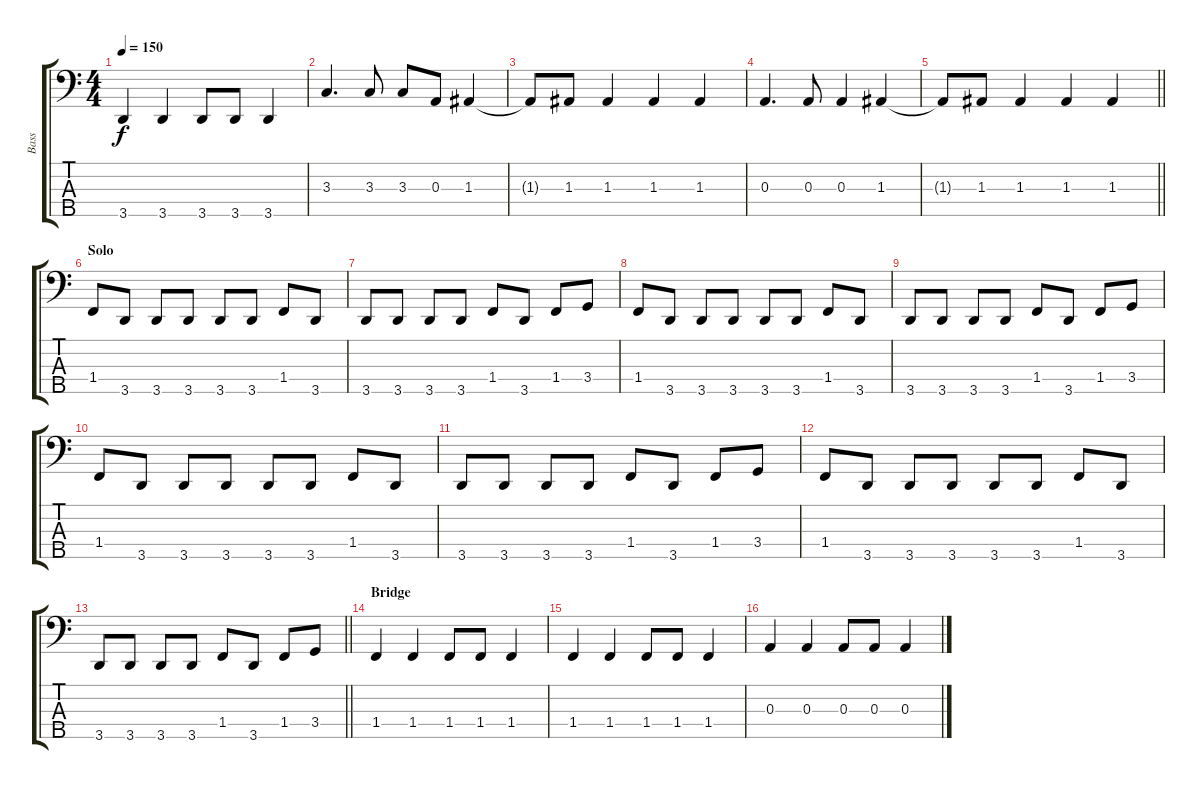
\track ("Bass" "Bass") {instrument electricbassfinger}
\staff {score tabs}
\tuning (G2 D2 A1 E1 B0) {hide}
\ts (4 4)
\tempo 150
\clef f4
\ks c
3.5.4{dy f} 3.5.4 3.5.8 3.5.8 3.5.4 |
3.3.4{d} 3.3.8 3.3.8 0.3.8 1.3.4 |
1.3{t}.8 1.3.8 1.3.4 1.3.4 1.3.4 |
0.3.4{d} 0.3.8 0.3.4 1.3.4 |
\barLineRight lightlight
1.3{t}.8 1.3.8 1.3.4 1.3.4 1.3.4 |
\section ("" "Solo")
1.4.8 3.5.8 3.5.8 3.5.8 3.5.8 3.5.8 1.4.8 3.5.8 |
3.5.8 3.5.8 3.5.8 3.5.8 1.4.8 3.5.8 1.4.8 3.4.8 |
1.4.8 3.5.8 3.5.8 3.5.8 3.5.8 3.5.8 1.4.8 3.5.8 |
3.5.8 3.5.8 3.5.8 3.5.8 1.4.8 3.5.8 1.4.8 3.4.8 |
1.4.8 3.5.8 3.5.8 3.5.8 3.5.8 3.5.8 1.4.8 3.5.8 |
3.5.8 3.5.8 3.5.8 3.5.8 1.4.8 3.5.8 1.4.8 3.4.8 |
1.4.8 3.5.8 3.5.8 3.5.8 3.5.8 3.5.8 1.4.8 3.5.8 |
\barLineRight lightlight
3.5.8 3.5.8 3.5.8 3.5.8 1.4.8 3.5.8 1.4.8 3.4.8 |
\section ("" "Bridge")
1.4.4 1.4.4 1.4.8 1.4.8 1.4.4 |
1.4.4 1.4.4 1.4.8 1.4.8 1.4.4 |
0.3.4 0.3.4 0.3.8 0.3.8 0.3.4
